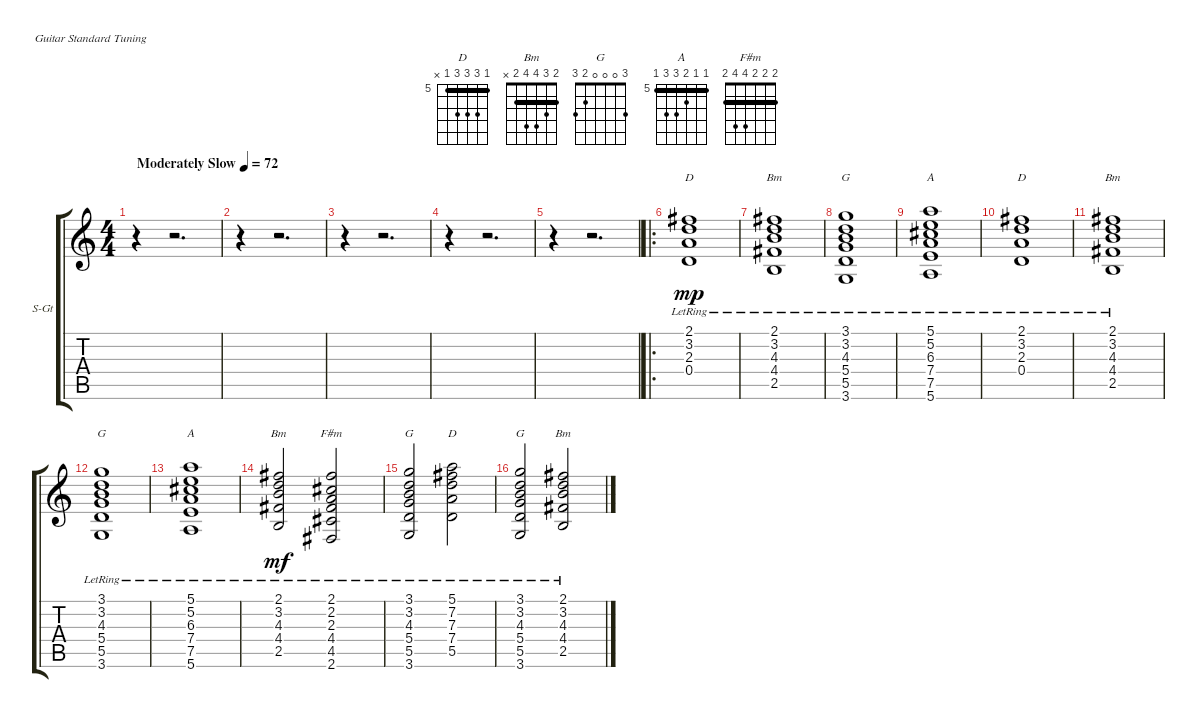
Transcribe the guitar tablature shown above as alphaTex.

\bracketExtendMode groupsimilarinstruments
\firstSystemTrackNameOrientation horizontal
\otherSystemsTrackNameOrientation horizontal
\track ("ºÍÉù¼üÅÌ" "S-Gt") {instrument acousticgrandpiano}
\staff {score tabs}
\tuning (E4 B3 G3 D3 A2 E2)
\displaytranspose 12
\chord ("D" 2 3 2 0 x x) {barre 2}
\chord ("Bm" 2 3 4 4 2 x) {barre 2}
\chord ("G" 3 3 4 5 5 3) {barre (3 3)}
\chord ("A" 5 5 6 7 7 5) {firstfret 5 barre (5 5)}
\chord ("F#m" 2 2 2 4 4 2) {barre (2 2 2)}
\chord ("G" 3 0 0 0 2 3)
\chord ("D" 5 7 7 7 5 x) {firstfret 5 barre 5}
\ts (4 4)
\beaming (8 2 2 2 2)
\tempo (72 "Moderately Slow")
\clef g2
\ks c
r.4{dy mp instrument acousticgrandpiano} r.2{d} |
r.4 r.2{d} |
r.4 r.2{d} |
r.4 r.2{d} |
r.4 r.2{d} |
\ro
(2.1{lr} 3.2{lr} 2.3{lr} 0.4{lr}).1{ch "D" txt ""} |
(2.1{lr} 3.2{lr} 4.3{lr} 4.4{lr} 2.5{lr}).1{ch "Bm"} |
(3.1{lr} 3.2{lr} 4.3{lr} 5.4{lr} 5.5{lr} 3.6{lr}).1{ch "G"} |
(5.1{lr} 5.2{lr} 6.3{lr} 7.4{lr} 7.5{lr} 5.6{lr}).1{ch "A"} |
(2.1{lr} 3.2{lr} 2.3{lr} 0.4{lr}).1{ch "D"} |
(2.1{lr} 3.2{lr} 4.3{lr} 4.4{lr} 2.5{lr}).1{ch "Bm"} |
(3.1{lr} 3.2{lr} 4.3{lr} 5.4{lr} 5.5{lr} 3.6{lr}).1{ch "G"} |
(5.1{lr} 5.2{lr} 6.3{lr} 7.4{lr} 7.5{lr} 5.6{lr}).1{ch "A"} |
(2.1{lr} 3.2{lr} 4.3{lr} 4.4{lr} 2.5{lr}).2{ch "Bm" dy mf} (2.1{lr} 2.2{lr} 2.3{lr} 4.4{lr} 4.5{lr} 2.6{lr}).2{ch "F#m"} |
(3.1{lr} 3.2{lr} 4.3{lr} 5.4{lr} 5.5{lr} 3.6{lr}).2{ch "G"} (5.1{lr} 7.2{lr} 7.3{lr} 7.4{lr} 5.5{lr}).2{ch "D"} |
(3.1{lr} 3.2{lr} 4.3{lr} 5.4{lr} 5.5{lr} 3.6{lr}).2{ch "G"} (2.1{lr} 3.2{lr} 4.3{lr} 4.4{lr} 2.5{lr}).2{ch "Bm"}
